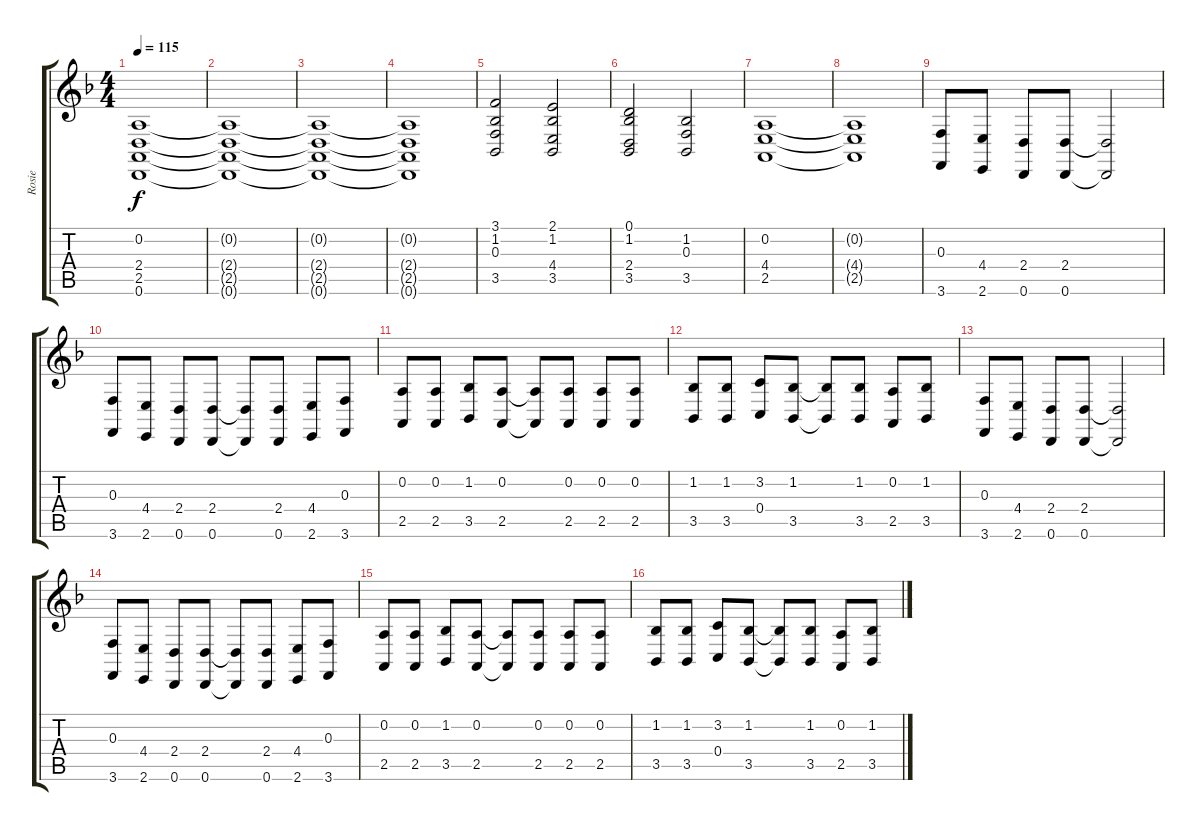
\track ("Rosie" "Rosie") {instrument stringensemble2}
\staff {score tabs}
\tuning (D4 A3 F3 C3 G2 D2) {hide}
\ts (4 4)
\tempo 115
\clef g2
\ks dminor
(0.2 2.4 2.5 0.6).1{dy f} |
(0.2{t} 2.4{t} 2.5{t} 0.6{t}).1 |
(0.2{t} 2.4{t} 2.5{t} 0.6{t}).1 |
(0.2{t} 2.4{t} 2.5{t} 0.6{t}).1 |
(3.1 1.2 0.3 3.5).2 (2.1 1.2 4.4 3.5).2 |
(0.1 1.2 2.4 3.5).2 (1.2 0.3 3.5).2 |
(0.2 4.4 2.5).1 |
(0.2{t} 4.4{t} 2.5{t}).1 |
(0.3 3.6).8 (4.4 2.6).8 (2.4 0.6).8 (2.4 0.6).8 (2.4{t} 0.6{t}).2 |
(0.3 3.6).8 (4.4 2.6).8 (2.4 0.6).8 (2.4 0.6).8 (2.4{t} 0.6{t}).8 (2.4 0.6).8 (4.4 2.6).8 (0.3 3.6).8 |
(0.2 2.5).8 (0.2 2.5).8 (1.2 3.5).8 (0.2 2.5).8 (0.2{t} 2.5{t}).8 (0.2 2.5).8 (0.2 2.5).8 (0.2 2.5).8 |
(1.2 3.5).8 (1.2 3.5).8 (3.2 0.4).8 (1.2 3.5).8 (1.2{t} 3.5{t}).8 (1.2 3.5).8 (0.2 2.5).8 (1.2 3.5).8 |
(0.3 3.6).8 (4.4 2.6).8 (2.4 0.6).8 (2.4 0.6).8 (2.4{t} 0.6{t}).2 |
(0.3 3.6).8 (4.4 2.6).8 (2.4 0.6).8 (2.4 0.6).8 (2.4{t} 0.6{t}).8 (2.4 0.6).8 (4.4 2.6).8 (0.3 3.6).8 |
(0.2 2.5).8 (0.2 2.5).8 (1.2 3.5).8 (0.2 2.5).8 (0.2{t} 2.5{t}).8 (0.2 2.5).8 (0.2 2.5).8 (0.2 2.5).8 |
(1.2 3.5).8 (1.2 3.5).8 (3.2 0.4).8 (1.2 3.5).8 (1.2{t} 3.5{t}).8 (1.2 3.5).8 (0.2 2.5).8 (1.2 3.5).8
